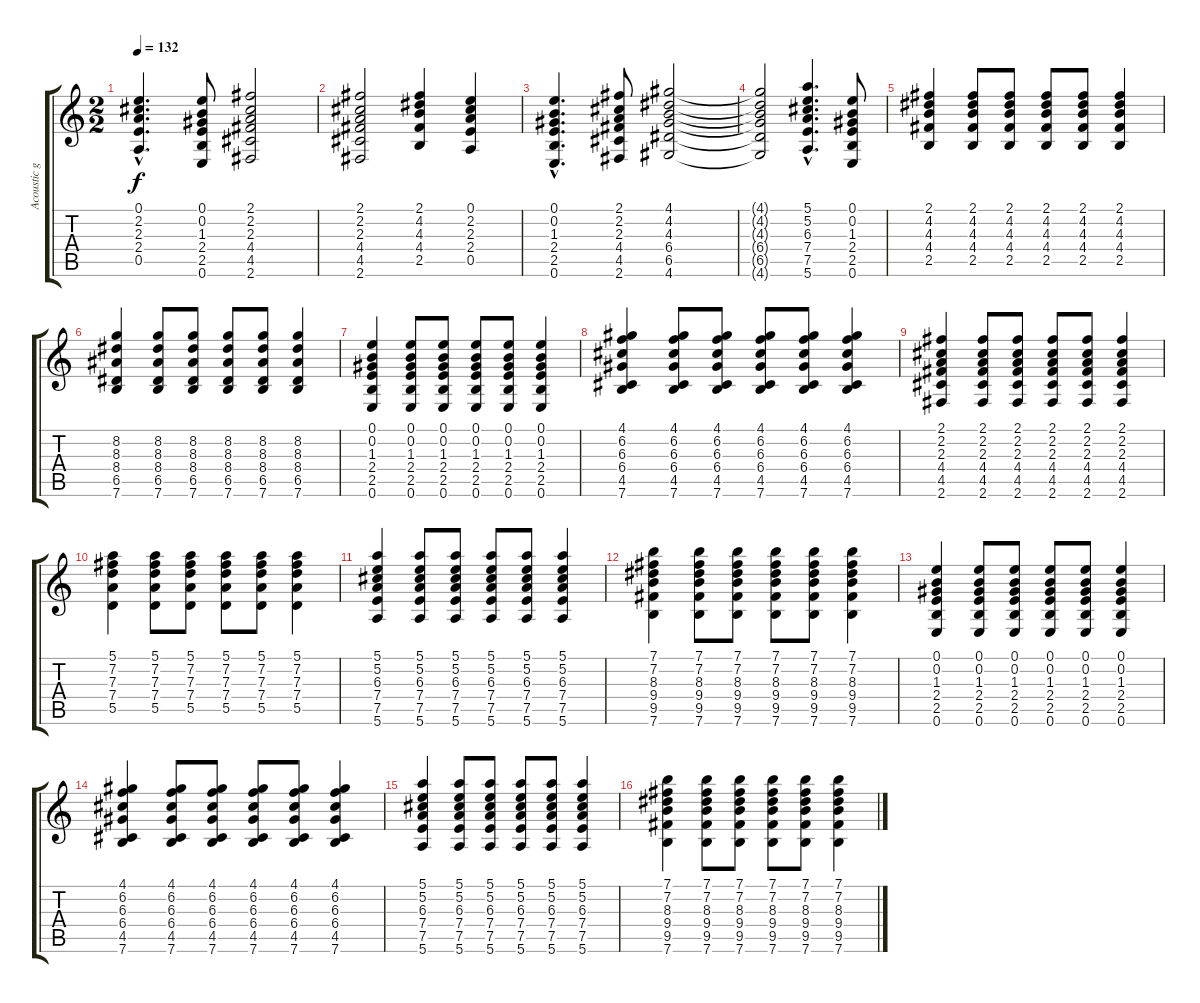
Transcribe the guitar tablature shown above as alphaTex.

\track ("Acoustic guitar/bangs" "Acoustic g") {instrument acousticguitarsteel}
\staff {score tabs}
\tuning (E4 B3 G3 D3 A2 E2) {hide}
\ts (2 2)
\tempo 132
\clef g2
\ks c
(0.1{hac} 2.2{hac} 2.3{hac} 2.4{hac} 0.5{hac}).4{d dy f} (0.1 0.2 1.3 2.4 2.5 0.6).8 (2.1 2.2 2.3 4.4 4.5 2.6).2 |
(2.1 2.2 2.3 4.4 4.5 2.6).2 (2.1 4.2 4.3 4.4 2.5).4 (0.1 2.2 2.3 2.4 0.5).4 |
(0.1{hac} 0.2{hac} 1.3{hac} 2.4{hac} 2.5{hac} 0.6{hac}).4{d} (2.1 2.2 2.3 4.4 4.5 2.6).8 (4.1 4.2 4.3 6.4 6.5 4.6).2 |
(4.1{t} 4.2{t} 4.3{t} 6.4{t} 6.5{t} 4.6{t}).2 (5.1{hac} 5.2{hac} 6.3{hac} 7.4{hac} 7.5{hac} 5.6{hac}).4{d} (0.1 0.2 1.3 2.4 2.5 0.6).8 |
(2.1 4.2 4.3 4.4 2.5).4 (2.1 4.2 4.3 4.4 2.5).8 (2.1 4.2 4.3 4.4 2.5).8 (2.1 4.2 4.3 4.4 2.5).8 (2.1 4.2 4.3 4.4 2.5).8 (2.1 4.2 4.3 4.4 2.5).4 |
(8.2 8.3 8.4 6.5 7.6).4 (8.2 8.3 8.4 6.5 7.6).8 (8.2 8.3 8.4 6.5 7.6).8 (8.2 8.3 8.4 6.5 7.6).8 (8.2 8.3 8.4 6.5 7.6).8 (8.2 8.3 8.4 6.5 7.6).4 |
(0.1 0.2 1.3 2.4 2.5 0.6).4 (0.1 0.2 1.3 2.4 2.5 0.6).8 (0.1 0.2 1.3 2.4 2.5 0.6).8 (0.1 0.2 1.3 2.4 2.5 0.6).8 (0.1 0.2 1.3 2.4 2.5 0.6).8 (0.1 0.2 1.3 2.4 2.5 0.6).4 |
(4.1 6.2 6.3 6.4 4.5 7.6).4 (4.1 6.2 6.3 6.4 4.5 7.6).8 (4.1 6.2 6.3 6.4 4.5 7.6).8 (4.1 6.2 6.3 6.4 4.5 7.6).8 (4.1 6.2 6.3 6.4 4.5 7.6).8 (4.1 6.2 6.3 6.4 4.5 7.6).4 |
(2.1 2.2 2.3 4.4 4.5 2.6).4 (2.1 2.2 2.3 4.4 4.5 2.6).8 (2.1 2.2 2.3 4.4 4.5 2.6).8 (2.1 2.2 2.3 4.4 4.5 2.6).8 (2.1 2.2 2.3 4.4 4.5 2.6).8 (2.1 2.2 2.3 4.4 4.5 2.6).4 |
(5.1 7.2 7.3 7.4 5.5).4 (5.1 7.2 7.3 7.4 5.5).8 (5.1 7.2 7.3 7.4 5.5).8 (5.1 7.2 7.3 7.4 5.5).8 (5.1 7.2 7.3 7.4 5.5).8 (5.1 7.2 7.3 7.4 5.5).4 |
(5.1 5.2 6.3 7.4 7.5 5.6).4 (5.1 5.2 6.3 7.4 7.5 5.6).8 (5.1 5.2 6.3 7.4 7.5 5.6).8 (5.1 5.2 6.3 7.4 7.5 5.6).8 (5.1 5.2 6.3 7.4 7.5 5.6).8 (5.1 5.2 6.3 7.4 7.5 5.6).4 |
(7.1 7.2 8.3 9.4 9.5 7.6).4 (7.1 7.2 8.3 9.4 9.5 7.6).8 (7.1 7.2 8.3 9.4 9.5 7.6).8 (7.1 7.2 8.3 9.4 9.5 7.6).8 (7.1 7.2 8.3 9.4 9.5 7.6).8 (7.1 7.2 8.3 9.4 9.5 7.6).4 |
(0.1 0.2 1.3 2.4 2.5 0.6).4 (0.1 0.2 1.3 2.4 2.5 0.6).8 (0.1 0.2 1.3 2.4 2.5 0.6).8 (0.1 0.2 1.3 2.4 2.5 0.6).8 (0.1 0.2 1.3 2.4 2.5 0.6).8 (0.1 0.2 1.3 2.4 2.5 0.6).4 |
(4.1 6.2 6.3 6.4 4.5 7.6).4 (4.1 6.2 6.3 6.4 4.5 7.6).8 (4.1 6.2 6.3 6.4 4.5 7.6).8 (4.1 6.2 6.3 6.4 4.5 7.6).8 (4.1 6.2 6.3 6.4 4.5 7.6).8 (4.1 6.2 6.3 6.4 4.5 7.6).4 |
(5.1 5.2 6.3 7.4 7.5 5.6).4 (5.1 5.2 6.3 7.4 7.5 5.6).8 (5.1 5.2 6.3 7.4 7.5 5.6).8 (5.1 5.2 6.3 7.4 7.5 5.6).8 (5.1 5.2 6.3 7.4 7.5 5.6).8 (5.1 5.2 6.3 7.4 7.5 5.6).4 |
(7.1 7.2 8.3 9.4 9.5 7.6).4 (7.1 7.2 8.3 9.4 9.5 7.6).8 (7.1 7.2 8.3 9.4 9.5 7.6).8 (7.1 7.2 8.3 9.4 9.5 7.6).8 (7.1 7.2 8.3 9.4 9.5 7.6).8 (7.1 7.2 8.3 9.4 9.5 7.6).4
